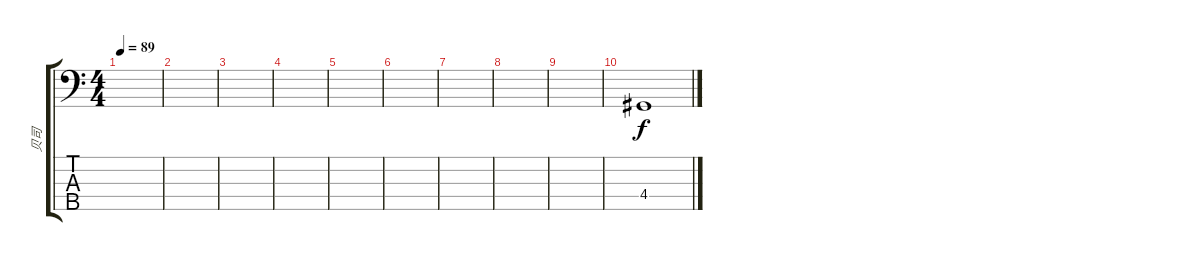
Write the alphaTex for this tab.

\track ("贝司" "贝司") {instrument electricbassfinger}
\staff {score tabs}
\tuning (G2 D2 A1 E1 B0) {hide}
\ts (4 4)
\tempo 89
\clef f4
\ks c
|
|
|
|
|
|
|
|
|
4.4.1
